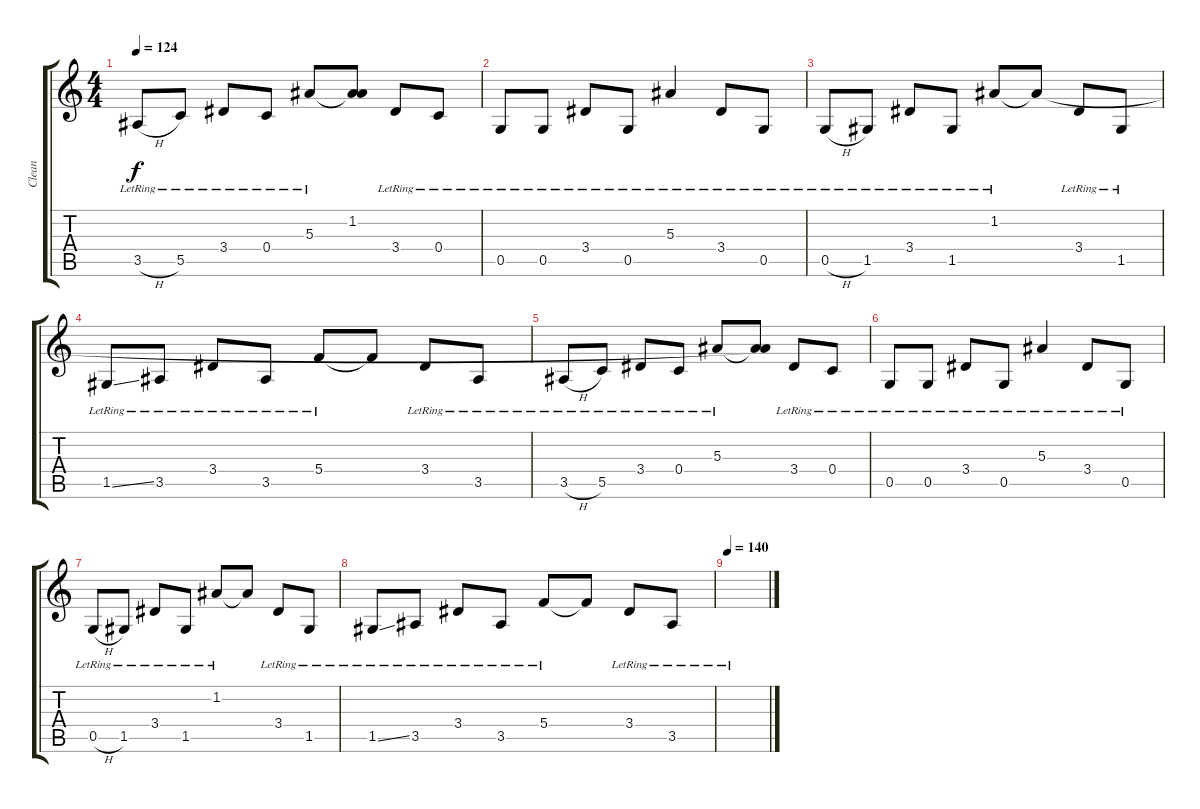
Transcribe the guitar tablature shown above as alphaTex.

\track ("Clean" "Clean") {instrument electricguitarclean}
\staff {score tabs}
\tuning (D4 A3 F3 C3 G2 C2) {hide}
\ts (4 4)
\tempo 124
\clef g2
\ks c
3.5{h lr}.8{dy f} 5.5{lr}.8 3.4{lr}.8 0.4{lr}.8 5.3{lr}.8 (1.2{t} 5.3{t}).8 3.4{lr}.8 0.4{lr}.8 |
0.5{lr}.8 0.5{lr}.8 3.4{lr}.8 0.5{lr}.8 5.3{lr}.4 3.4{lr}.8 0.5{lr}.8 |
0.5{h lr}.8 1.5{lr}.8 3.4{lr}.8 1.5{lr}.8 1.2{lr}.8 1.2{t}.8 3.4{lr}.8 1.5{lr}.8 |
1.5{ss lr}.8 3.5{lr}.8 3.4{lr}.8 3.5{lr}.8 5.4{lr}.8 5.4{t}.8 3.4{lr}.8 3.5{lr}.8 |
3.5{h lr}.8 5.5{lr}.8 3.4{lr}.8 0.4{lr}.8 5.3{lr}.8 (1.2{t} 5.3{t}).8 3.4{lr}.8 0.4{lr}.8 |
0.5{lr}.8 0.5{lr}.8 3.4{lr}.8 0.5{lr}.8 5.3{lr}.4 3.4{lr}.8 0.5{lr}.8 |
0.5{h lr}.8 1.5{lr}.8 3.4{lr}.8 1.5{lr}.8 1.2{lr}.8 1.2{t}.8 3.4{lr}.8 1.5{lr}.8 |
1.5{ss lr}.8 3.5{lr}.8 3.4{lr}.8 3.5{lr}.8 5.4{lr}.8 5.4{t}.8 3.4{lr}.8 3.5{lr}.8 |
\tempo 140
